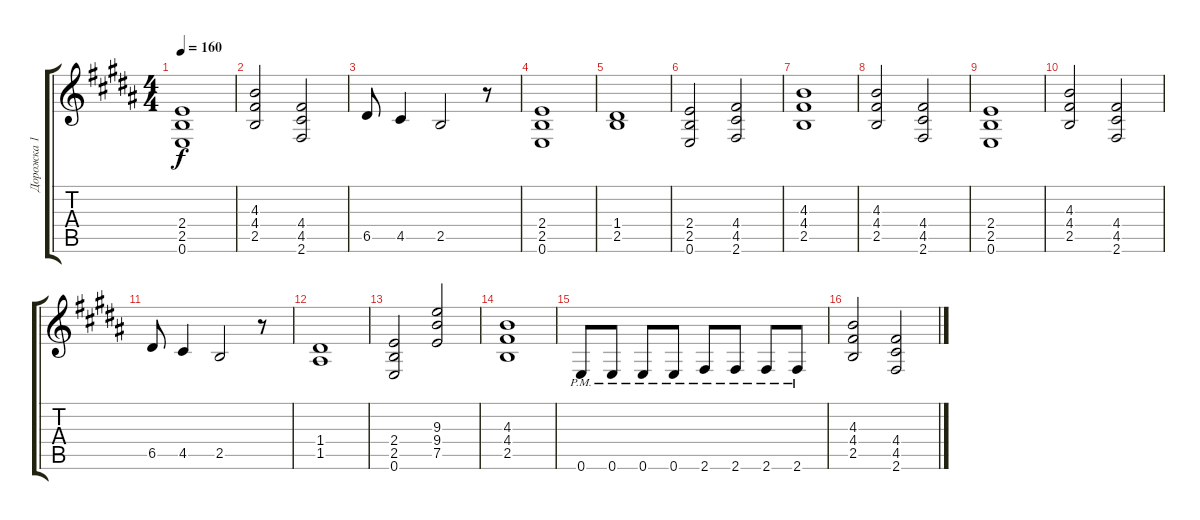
\track ("Дорожка 1" "Дорожка 1") {instrument distortionguitar}
\staff {score tabs}
\tuning (E4 B3 G3 D3 A2 E2) {hide}
\ts (4 4)
\tempo 160
\clef g2
\ks b
(2.4 2.5 0.6).1{dy f} |
(4.3 4.4 2.5).2 (4.4 4.5 2.6).2 |
6.5.8 4.5.4 2.5.2 r.8 |
(2.4 2.5 0.6).1 |
(1.4 2.5).1 |
(2.4 2.5 0.6).2 (4.4 4.5 2.6).2 |
(4.3 4.4 2.5).1 |
(4.3 4.4 2.5).2 (4.4 4.5 2.6).2 |
(2.4 2.5 0.6).1 |
(4.3 4.4 2.5).2 (4.4 4.5 2.6).2 |
6.5.8 4.5.4 2.5.2 r.8 |
(1.4 1.5).1 |
(2.4 2.5 0.6).2 (9.3 9.4 7.5).2 |
(4.3 4.4 2.5).1 |
0.6{pm}.8 0.6{pm}.8 0.6{pm}.8 0.6{pm}.8 2.6{pm}.8 2.6{pm}.8 2.6{pm}.8 2.6{pm}.8 |
(4.3 4.4 2.5).2 (4.4 4.5 2.6).2
